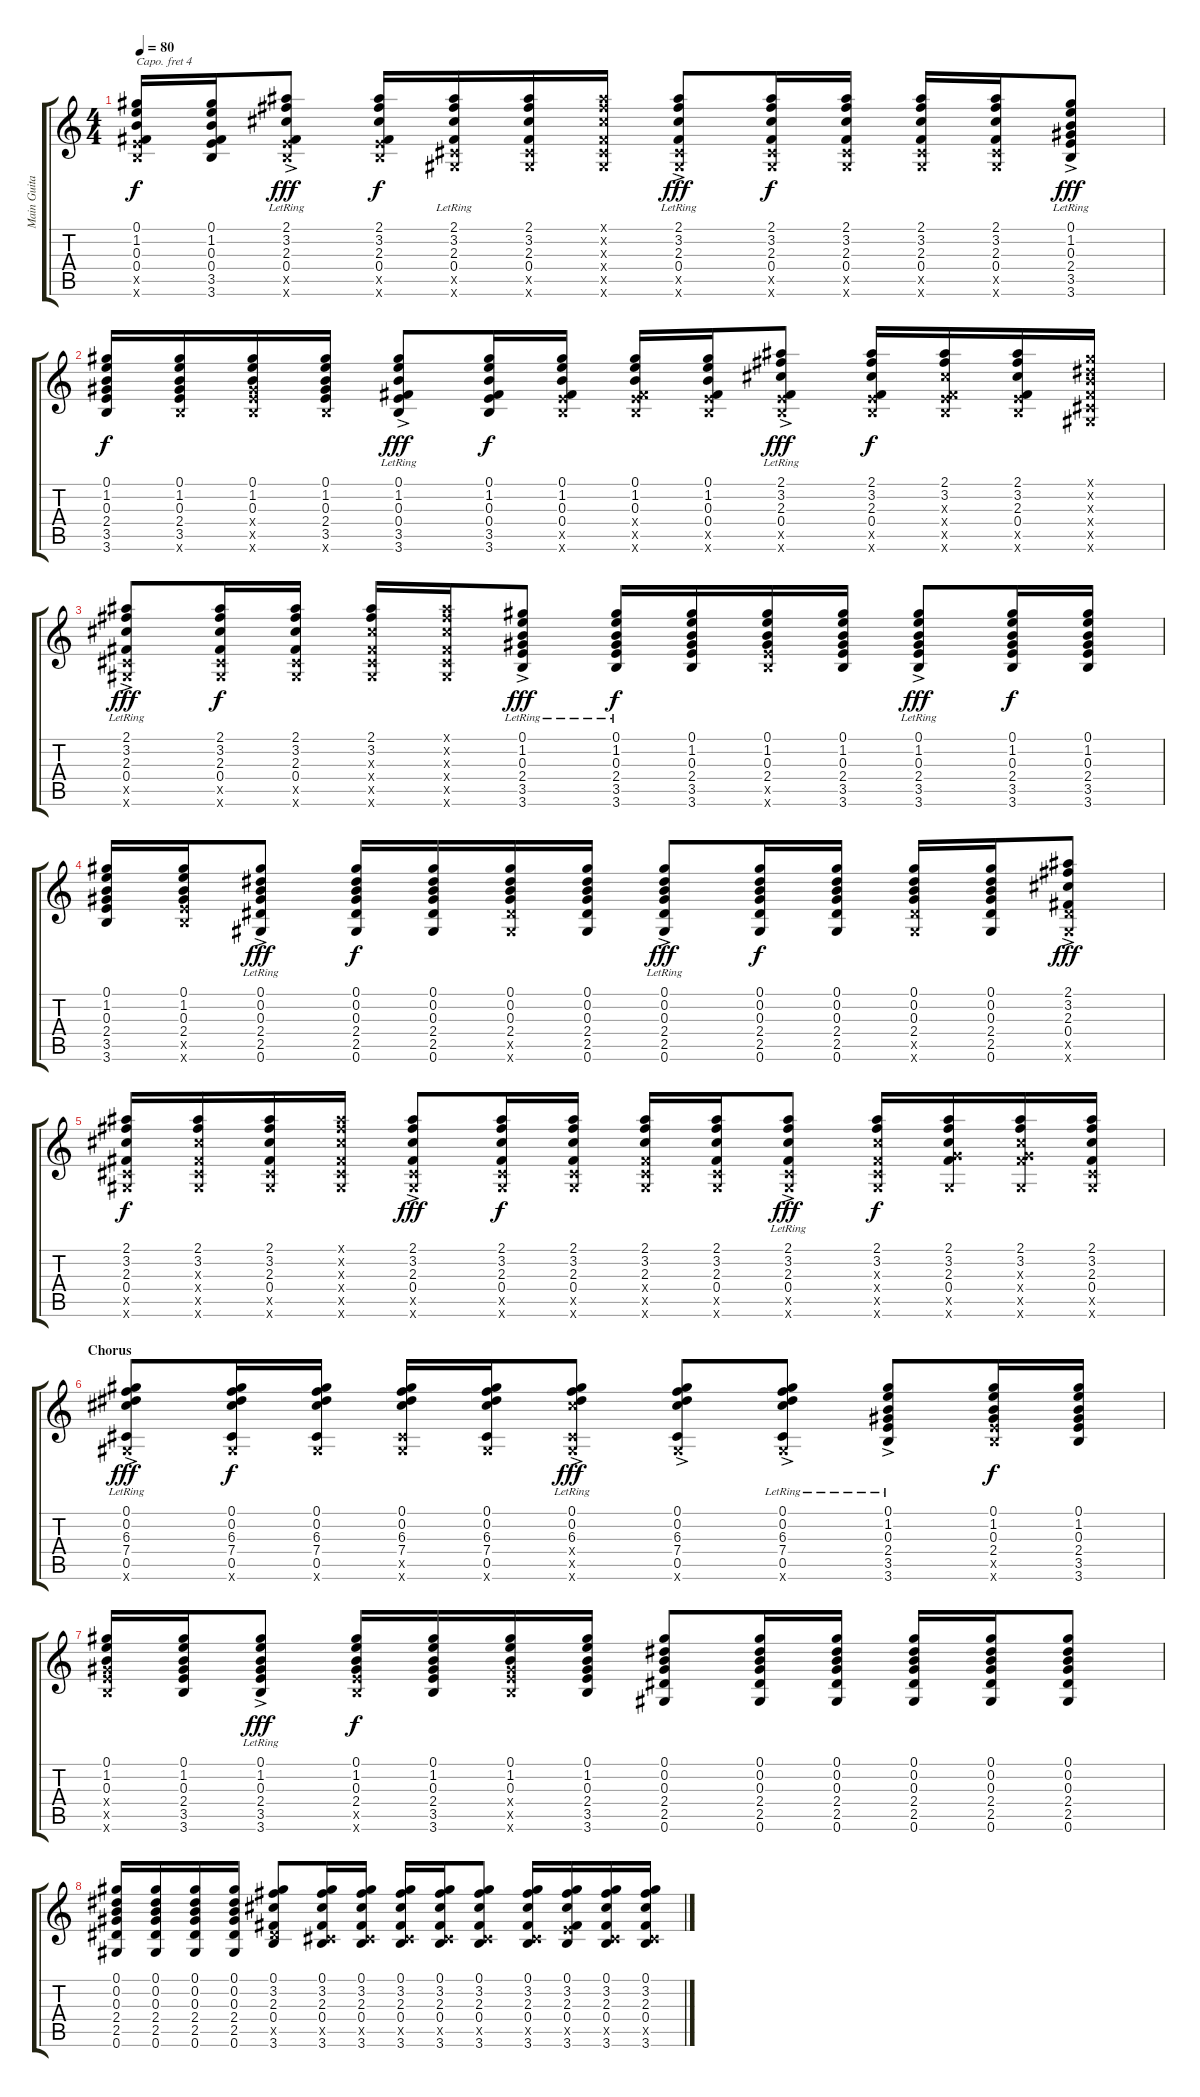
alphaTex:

\track ("Main Guitar" "Main Guita") {instrument acousticguitarsteel}
\staff {score tabs}
\capo 4
\tuning (E4 B3 G3 D3 A2 E2) {hide}
\ts (4 4)
\tempo 80
\clef g2
\ks c
(0.1 1.2 0.3 0.4 3.5{x} 3.6{x}).16{dy f} (0.1 1.2 0.3 0.4 3.5 3.6).16 (2.1{ac lr} 3.2{ac lr} 2.3{ac lr} 0.4{ac lr} 3.5{ac x} 3.6{ac x}).8{dy fff} (2.1 3.2 2.3 0.4 3.5{x} 3.6{x}).16{dy f} (2.1 3.2 2.3{lr} 0.4 0.5{x} 0.6{x}).16 (2.1 3.2 2.3 0.4 0.5{x} 0.6{x}).16 (2.1{x} 3.2{x} 2.3{x} 0.4{x} 0.5{x} 0.6{x}).16 (2.1{ac lr} 3.2{ac lr} 2.3{ac lr} 0.4{ac lr} 0.5{ac x} 0.6{ac x}).8{dy fff} (2.1 3.2 2.3 0.4 0.5{x} 0.6{x}).16{dy f} (2.1 3.2 2.3 0.4 0.5{x} 0.6{x}).16 (2.1 3.2 2.3 0.4 0.5{x} 0.6{x}).16 (2.1 3.2 2.3 0.4 0.5{x} 0.6{x}).16 (0.1{ac lr} 1.2{ac lr} 0.3{ac lr} 2.4{ac} 3.5{ac lr} 3.6{ac lr}).8{dy fff} |
(0.1 1.2 0.3 2.4 3.5 3.6).16{dy f} (0.1 1.2 0.3 2.4 3.5 3.6{x}).16 (0.1 1.2 0.3 2.4{x} 3.5{x} 3.6{x}).16 (0.1 1.2 0.3 2.4 3.5 3.6{x}).16 (0.1{ac lr} 1.2{ac lr} 0.3{ac lr} 0.4{ac lr} 3.5{ac lr} 3.6{ac lr}).8{dy fff} (0.1 1.2 0.3 0.4 3.5 3.6).16{dy f} (0.1 1.2 0.3 0.4 3.5{x} 3.6{x}).16 (0.1 1.2 0.3 0.4{x} 3.5{x} 3.6{x}).16 (0.1 1.2 0.3 0.4 3.5{x} 3.6{x}).16 (2.1{ac lr} 3.2{ac lr} 2.3{ac lr} 0.4{ac lr} 3.5{ac x} 3.6{ac x}).8{dy fff} (2.1 3.2 2.3 0.4 3.5{x} 3.6{x}).16{dy f} (2.1 3.2 2.3{x} 0.4{x} 3.5{x} 3.6{x}).16 (2.1 3.2 2.3 0.4 3.5{x} 3.6{x}).16 (0.1{x} 0.2{x} 0.3{x} 0.4{x} 0.5{x} 0.6{x}).16 |
(2.1{ac lr} 3.2{ac lr} 2.3{ac lr} 0.4{ac lr} 0.5{ac x} 0.6{ac x}).8{dy fff} (2.1 3.2 2.3 0.4 0.5{x} 0.6{x}).16{dy f} (2.1 3.2 2.3 0.4 0.5{x} 0.6{x}).16 (2.1 3.2 2.3{x} 0.4{x} 0.5{x} 0.6{x}).16 (2.1{x} 3.2{x} 2.3{x} 0.4{x} 0.5{x} 0.6{x}).16 (0.1{ac lr} 1.2{ac lr} 0.3{ac lr} 2.4{ac lr} 3.5{ac lr} 3.6{ac lr}).8{dy fff} (0.1{lr} 1.2{lr} 0.3{lr} 2.4 3.5 3.6).16{dy f} (0.1 1.2 0.3 2.4 3.5 3.6).16 (0.1 1.2 0.3 2.4 3.5{x} 3.6{x}).16 (0.1 1.2 0.3 2.4 3.5 3.6).16 (0.1{ac lr} 1.2{ac lr} 0.3{ac lr} 2.4{ac lr} 3.5{ac lr} 3.6{ac lr}).8{dy fff} (0.1 1.2 0.3 2.4 3.5 3.6).16{dy f} (0.1 1.2 0.3 2.4 3.5 3.6).16 |
(0.1 1.2 0.3 2.4 3.5 3.6).16 (0.1 1.2 0.3 2.4 3.5{x} 3.6{x}).16 (0.1{ac lr} 0.2{ac lr} 0.3{ac lr} 2.4{ac lr} 2.5{ac lr} 0.6{ac lr}).8{dy fff} (0.1 0.2 0.3 2.4 2.5 0.6).16{dy f} (0.1 0.2 0.3 2.4 2.5 0.6).16 (0.1 0.2 0.3 2.4 2.5{x} 0.6{x}).16 (0.1 0.2 0.3 2.4 2.5 0.6).16 (0.1{ac lr} 0.2{ac lr} 0.3{ac lr} 2.4{ac lr} 2.5{ac lr} 0.6{ac lr}).8{dy fff} (0.1 0.2 0.3 2.4 2.5 0.6).16{dy f} (0.1 0.2 0.3 2.4 2.5 0.6).16 (0.1 0.2 0.3 2.4 2.5{x} 0.6{x}).16 (0.1 0.2 0.3 2.4 2.5 0.6).16 (2.1{ac} 3.2{ac} 2.3{ac} 0.4{ac} 2.5{ac x} 0.6{ac x}).8{dy fff} |
(2.1 3.2 2.3 0.4 0.5{x} 0.6{x}).16{dy f} (2.1 3.2 2.3{x} 0.4{x} 0.5{x} 0.6{x}).16 (2.1 3.2 2.3 0.4 0.5{x} 0.6{x}).16 (2.1{x} 3.2{x} 2.3{x} 0.4{x} 0.5{x} 0.6{x}).16 (2.1{ac} 3.2{ac} 2.3{ac} 0.4{ac} 0.5{ac x} 0.6{ac x}).8{dy fff} (2.1 3.2 2.3 0.4 0.5{x} 0.6{x}).16{dy f} (2.1 3.2 2.3 0.4 0.5{x} 0.6{x}).16 (2.1 3.2 2.3 0.4{x} 0.5{x} 0.6{x}).16 (2.1 3.2 2.3 0.4 0.5{x} 0.6{x}).16 (2.1{ac} 3.2{ac} 2.3{ac lr} 0.4{ac} 0.5{ac x} 0.6{ac x}).8{dy fff} (2.1 3.2 2.3{x} 0.4{x} 0.5{x} 0.6{x}).16{dy f} (2.1 3.2 2.3 0.4 6.5{x} 0.6{x}).16 (2.1 3.2 2.3{x} 0.4{x} 6.5{x} 0.6{x}).16 (2.1 3.2 2.3 0.4 0.5{x} 0.6{x}).16 |
\section ("" "Chorus")
(0.1{ac lr} 0.2{ac lr} 6.3{ac lr} 7.4{ac lr} 0.5{ac lr} 0.6{x}).8{dy fff} (0.1 0.2 6.3 7.4 0.5 0.6{x}).16{dy f} (0.1 0.2 6.3 7.4 0.5 0.6{x}).16 (0.1 0.2 6.3 7.4 0.5{x} 0.6{x}).16 (0.1 0.2 6.3 7.4 0.5 0.6{x}).16 (0.1{ac lr} 0.2{ac lr} 6.3{ac lr} 7.4{ac x} 0.5{ac x} 0.6{ac x}).8{dy fff} (0.1{ac} 0.2{ac} 6.3{ac} 7.4{ac} 0.5{ac} 0.6{ac x}).8 (0.1{ac lr} 0.2{ac lr} 6.3{ac lr} 7.4{ac lr} 0.5{ac lr} 0.6{x}).8 (0.1{ac lr} 1.2{ac lr} 0.3{ac lr} 2.4{ac lr} 3.5{ac lr} 3.6{ac lr}).8 (0.1 1.2 0.3 2.4 3.5{x} 3.6{x}).16{dy f} (0.1 1.2 0.3 2.4 3.5 3.6).16 |
(0.1 1.2 0.3 2.4{x} 3.5{x} 3.6{x}).16 (0.1 1.2 0.3 2.4 3.5 3.6).16 (0.1{ac lr} 1.2{ac lr} 0.3{ac lr} 2.4{ac lr} 3.5{ac lr} 3.6{ac lr}).8{dy fff} (0.1 1.2 0.3 2.4 3.5{x} 3.6{x}).16{dy f} (0.1 1.2 0.3 2.4 3.5 3.6).16 (0.1 1.2 0.3 2.4{x} 3.5{x} 3.6{x}).16 (0.1 1.2 0.3 2.4 3.5 3.6).16 (0.1 0.2 0.3 2.4 2.5 0.6).8 (0.1 0.2 0.3 2.4 2.5 0.6).16 (0.1 0.2 0.3 2.4 2.5 0.6).16 (0.1 0.2 0.3 2.4 2.5 0.6).16 (0.1 0.2 0.3 2.4 2.5 0.6).16 (0.1 0.2 0.3 2.4 2.5 0.6).8 |
(0.1 0.2 0.3 2.4 2.5 0.6).16 (0.1 0.2 0.3 2.4 2.5 0.6).16 (0.1 0.2 0.3 2.4 2.5 0.6).16 (0.1 0.2 0.3 2.4 2.5 0.6).16 (0.1 3.2 2.3 0.4 2.5{x} 3.6).8 (0.1 3.2 2.3 0.4 0.5{x} 3.6).16 (0.1 3.2 2.3 0.4 0.5{x} 3.6).16 (0.1 3.2 2.3 0.4 0.5{x} 3.6).16 (0.1 3.2 2.3 0.4 0.5{x} 3.6).16 (0.1 3.2 2.3 0.4 0.5{x} 3.6).8 (0.1 3.2 2.3 0.4 0.5{x} 3.6).16 (0.1 3.2 2.3 0.4 3.5{x} 3.6).16 (0.1 3.2 2.3 0.4 0.5{x} 3.6).16 (0.1 3.2 2.3 0.4 0.5{x} 3.6).16
